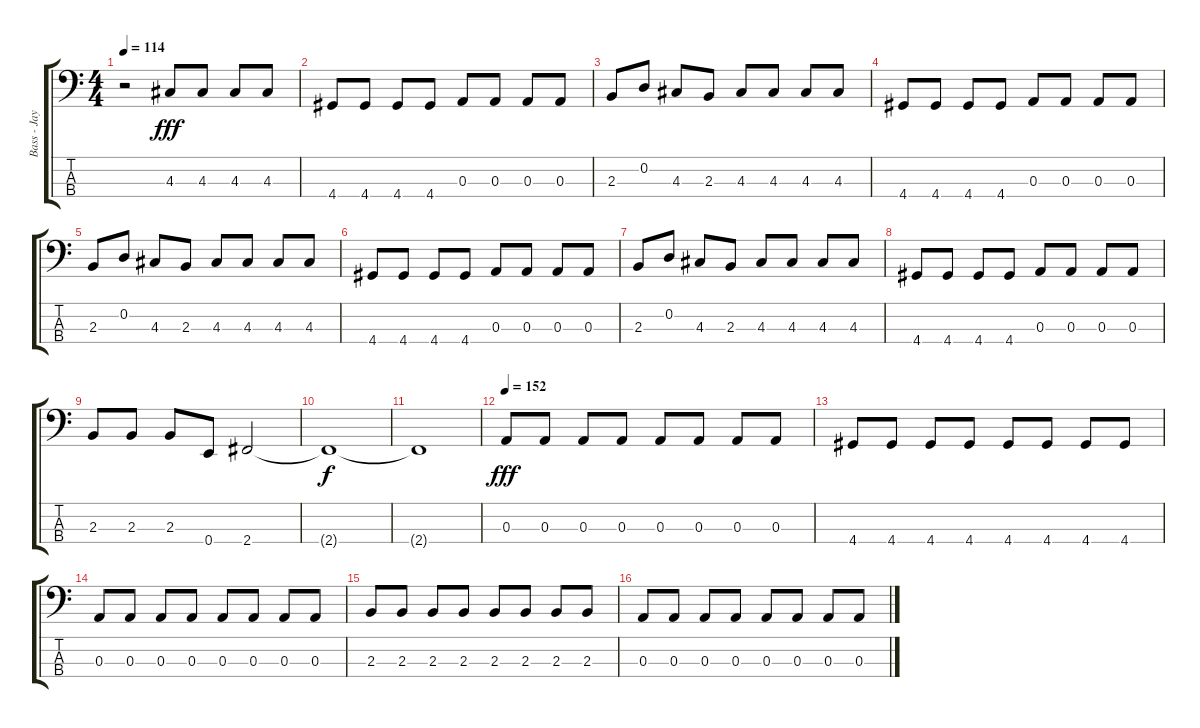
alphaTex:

\track ("Bass - Jay Bentley" "Bass - Jay") {instrument electricbasspick}
\staff {score tabs}
\tuning (G2 D2 A1 E1) {hide}
\ts (4 4)
\tempo 114
\clef f4
\ks c
r.2{dy fff instrument electricbasspick} 4.3.8 4.3.8 4.3.8 4.3.8 |
4.4.8 4.4.8 4.4.8 4.4.8 0.3.8 0.3.8 0.3.8 0.3.8 |
2.3.8 0.2.8 4.3.8 2.3.8 4.3.8 4.3.8 4.3.8 4.3.8 |
4.4.8 4.4.8 4.4.8 4.4.8 0.3.8 0.3.8 0.3.8 0.3.8 |
2.3.8 0.2.8 4.3.8 2.3.8 4.3.8 4.3.8 4.3.8 4.3.8 |
4.4.8 4.4.8 4.4.8 4.4.8 0.3.8 0.3.8 0.3.8 0.3.8 |
2.3.8 0.2.8 4.3.8 2.3.8 4.3.8 4.3.8 4.3.8 4.3.8 |
4.4.8 4.4.8 4.4.8 4.4.8 0.3.8 0.3.8 0.3.8 0.3.8 |
2.3.8 2.3.8 2.3.8 0.4.8 2.4.2 |
2.4{t}.1{dy f} |
2.4{t}.1 |
\tempo 152
0.3.8{dy fff} 0.3.8 0.3.8 0.3.8 0.3.8 0.3.8 0.3.8 0.3.8 |
4.4.8 4.4.8 4.4.8 4.4.8 4.4.8 4.4.8 4.4.8 4.4.8 |
0.3.8 0.3.8 0.3.8 0.3.8 0.3.8 0.3.8 0.3.8 0.3.8 |
2.3.8 2.3.8 2.3.8 2.3.8 2.3.8 2.3.8 2.3.8 2.3.8 |
0.3.8 0.3.8 0.3.8 0.3.8 0.3.8 0.3.8 0.3.8 0.3.8
